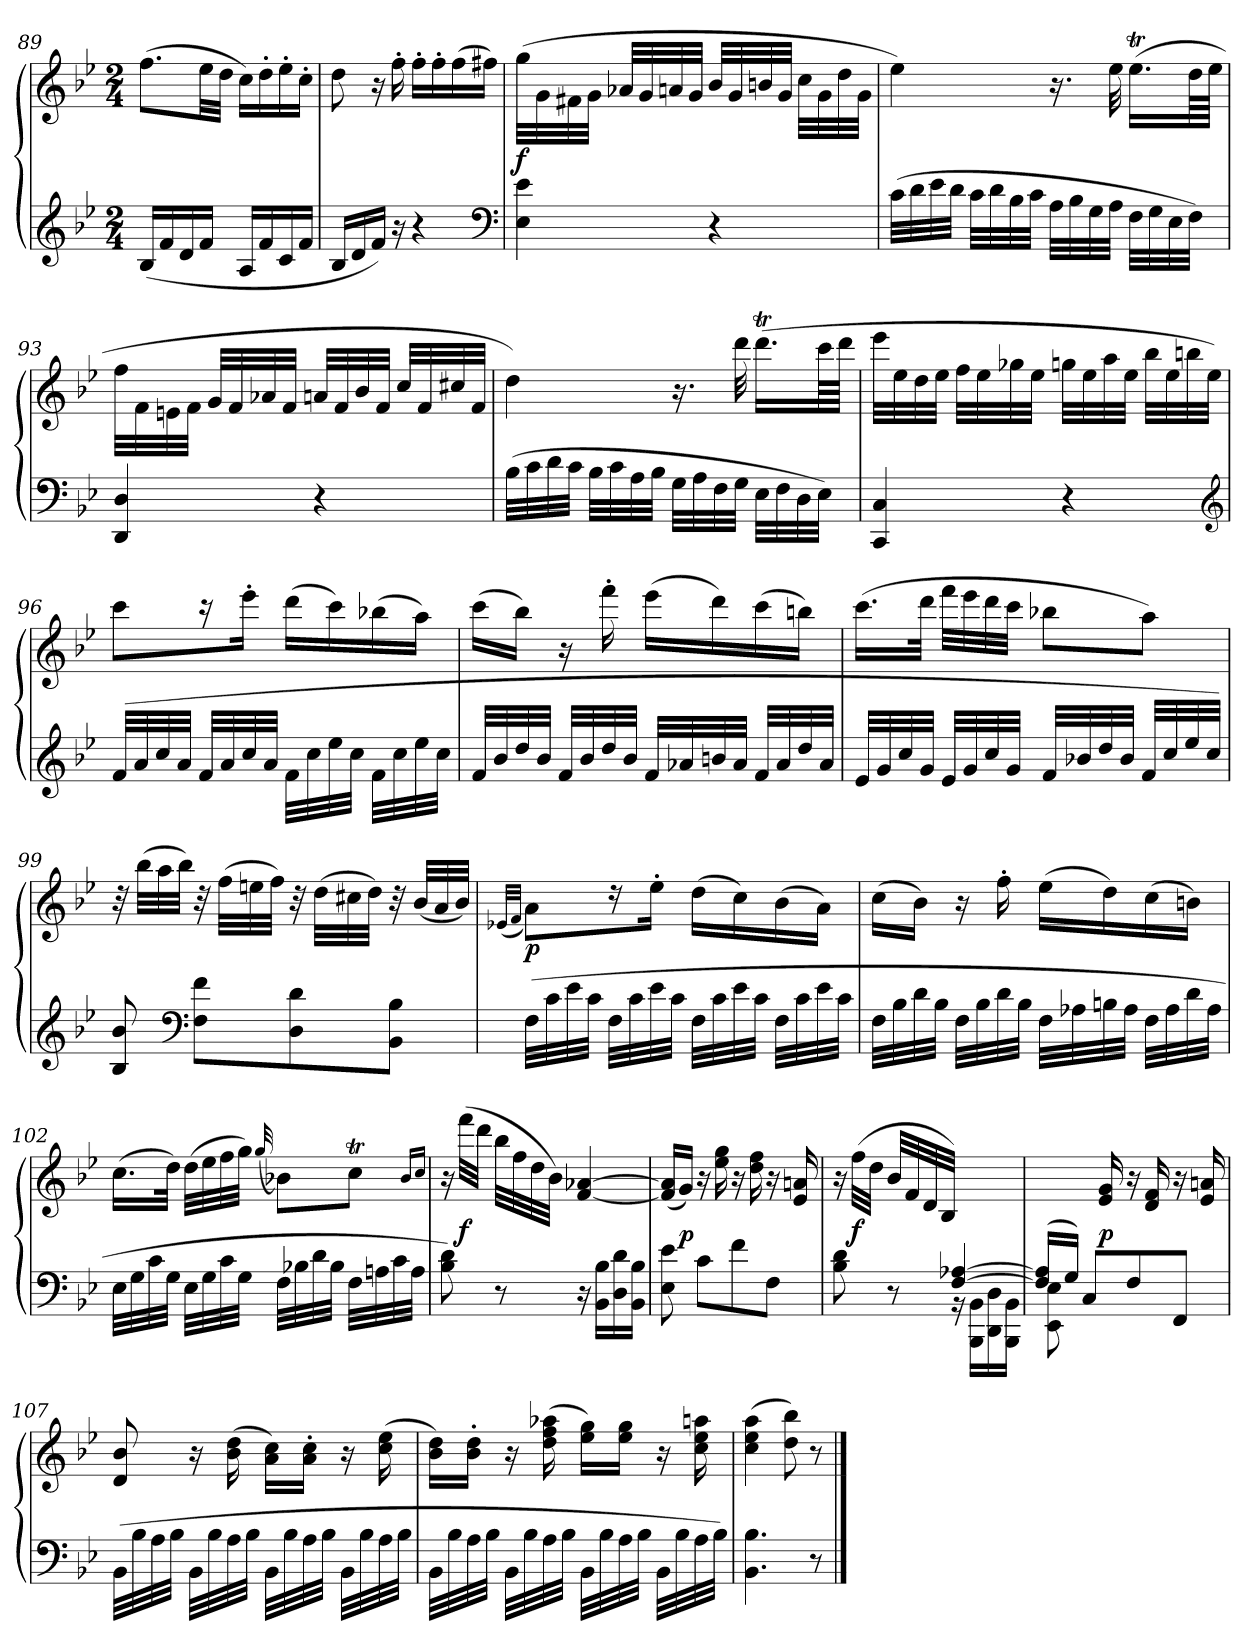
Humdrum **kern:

**kern	**kern	**dynam
*part1	*part1	*part1
*staff2	*staff1	*staff1/2
*clefG2	*clefG2	*
*k[b-e-]	*k[b-e-]	*
*M2/4	*M2/4	*
=89	=89	=89
(16B-LL	(8.ffL	.
16f	.	.
16d	.	.
16fJJ	32ee-LL	.
.	32ddJJJ	.
16ALL	16ccLL)	.
16f	16dd'	.
16c	16ee-'	.
16fJJ	16cc'JJ	.
=90	=90	=90
16B-LL	8dd	.
16d	.	.
16fJJ)	16r	.
16r	16ff'	.
4r	16ff'LL	.
.	16ff'	.
.	(16ff	.
.	16ff#XJJ)	.
*clefF4	*	*
=91	=91	=91
4E- 4e-	(32gg\LLL	f
.	32g\	.
.	32f#X\	.
.	32g\JJJ	.
.	32a-XLLL	.
.	32g	.
.	32an	.
.	32gJJJ	.
4r	32b-LLL	.
.	32g	.
.	32bn	.
.	32gJJJ	.
.	32ccLLL	.
.	32g	.
.	32dd	.
.	32gJJJ	.
=92	=92	=92
(32cLLL	4ee-)	.
32d	.	.
32e-	.	.
32dJJJ	.	.
32cLLL	.	.
32d	.	.
32B-	.	.
32cJJJ	.	.
32ALLL	16.r	.
32B-	.	.
32G	.	.
32AJJJ	32ee-	.
32FLLL	(16.ee-TLL	.
32G	.	.
32E-	.	.
32FJJJ)	64ddLL	.
.	64ee-JJJJ	.
=93	=93	=93
4DD 4D	32ffLLL	.
.	32f	.
.	32en	.
.	32fJJJ	.
.	32gLLL	.
.	32f	.
.	32a-X	.
.	32fJJJ	.
4r	32anLLL	.
.	32f	.
.	32b-	.
.	32fJJJ	.
.	32ccLLL	.
.	32f	.
.	32cc#X	.
.	32fJJJ	.
=94	=94	=94
(32B-LLL	4dd)	.
32c	.	.
32d	.	.
32cJJJ	.	.
32B-LLL	.	.
32c	.	.
32A	.	.
32B-JJJ	.	.
32GLLL	16.r	.
32A	.	.
32F	.	.
32GJJJ	32ddd	.
32E-LLL	(16.dddtLL	.
32F	.	.
32D	.	.
32E-JJJ)	64cccLL	.
.	64dddJJJJ	.
=95	=95	=95
4CC 4C	32eee-LLL	.
.	32ee-	.
.	32dd	.
.	32ee-JJJ	.
.	32ffLLL	.
.	32ee-	.
.	32gg-X	.
.	32ee-JJJ	.
4r	32ggnLLL	.
.	32ee-	.
.	32aa	.
.	32ee-JJJ	.
.	32bb-LLL	.
.	32ee-	.
.	32bbn	.
.	32ee-JJJ)	.
*clefG2	*	*
=96	=96	=96
(32fLLL	8cccL	.
32a	.	.
32cc	.	.
32aJJJ	.	.
32fLLL	16r	.
32a	.	.
32cc	16eee-'Jk	.
32aJJJ	.	.
32fLLL	(16dddLL	.
32cc	.	.
32ee-	16ccc)	.
32ccJJJ	.	.
32fLLL	(16bb-X	.
32cc	.	.
32ee-	16aaJJ)	.
32ccJJJ	.	.
=97	=97	=97
32fLLL	(16cccLL	.
32b-	.	.
32dd	16bb-JJ)	.
32b-JJJ	.	.
32fLLL	16r	.
32b-	.	.
32dd	16fff'	.
32b-JJJ	.	.
32fLLL	(16eee-LL	.
32a-X	.	.
32bn	16ddd)	.
32a-JJJ	.	.
32fLLL	(16ccc	.
32a-	.	.
32dd	16bbnJJ)	.
32a-JJJ	.	.
=98	=98	=98
32e-LLL	(16.cccLL	.
32g	.	.
32cc	.	.
32gJJJ	32dddJJk	.
32e-LLL	32fffLLL	.
32g	32eee-	.
32cc	32ddd	.
32gJJJ	32cccJJJ	.
32fLLL	8bb-XL	.
32b-X	.	.
32dd	.	.
32b-JJJ	.	.
32f/LLL	8aaJ)	.
32cc/	.	.
32ee-/	.	.
32cc/JJJ)	.	.
=99	=99	=99
8B- 8b-	32r	.
.	(32bb-LLL	.
.	32aa	.
.	32bb-JJJ)	.
*clefF4	*	*
8F 8fL	32r	.
.	(32ffLLL	.
.	32een	.
.	32ffJJJ)	.
8D 8d	32r	.
.	(32ddLLL	.
.	32cc#X	.
.	32ddJJJ)	.
8BB- 8B-J	32r	.
.	(32b-LLL	.
.	32a	.
.	32b-JJJ)	.
=100	=100	=100
.	(>32qe-XLLL	.
.	32qfJJJ	.
(32FLLL	8aL)	p
32c	.	.
32e-	.	.
32cJJJ	.	.
32FLLL	16r	.
32c	.	.
32e-	16ee-'Jk	.
32cJJJ	.	.
32FLLL	(16ddLL	.
32c	.	.
32e-	16cc)	.
32cJJJ	.	.
32FLLL	(16b-	.
32c	.	.
32e-	16aJJ)	.
32cJJJ	.	.
=101	=101	=101
32FLLL	(16ccLL	.
32B-	.	.
32d	16b-JJ)	.
32B-JJJ	.	.
32FLLL	16r	.
32B-	.	.
32d	16ff'	.
32B-JJJ	.	.
32FLLL	(16ee-LL	.
32A-X	.	.
32Bn	16dd)	.
32A-JJJ	.	.
32FLLL	(16cc	.
32A-	.	.
32d	16bnJJ)	.
32A-JJJ	.	.
=102	=102	=102
32E-LLL	(16.ccLL	.
32G	.	.
32c	.	.
32GJJJ	32ddJJk)	.
32E-LLL	(32ddLLL	.
32G	32ee-	.
32c	32ff	.
32GJJJ	32ggJJJ)	.
.	(32qqgg	.
32FLLL	8b-XL)	.
32B-X	.	.
32d	.	.
32B-JJJ	.	.
32FLLL	8ccTJ	.
32An	.	.
32c	.	.
32AJJJ	.	.
.	16qb-TTTLL	.
.	16qccJJ	.
=103	=103	=103
8B- 8d)	16r	.
.	(32fffLLL	f
.	32dddJJJ	.
8r	32bb-LLL	.
.	32ff	.
.	32dd	.
.	32b-JJJ)	.
16r	[4f [4a-X	.
16BB- 16B-LL	.	.
16D 16d	.	.
16BB- 16B-JJ	.	.
=104	=104	=104
8E- 8e-	(16f] 16a-]LL	.
.	16gJJ)	p
8cL	16r	.
.	16ee- 16gg	.
8f	16r	.
.	16dd 16ff	.
8FJ	16r	.
.	16e- 16an	.
=105	=105	=105
*^	*	*
4ryy	8B- 8d	16r	.
.	.	(32ffLLL	f
.	.	32ddJJJ	.
.	8r	32b-LLL	.
.	.	32f	.
.	.	32d	.
.	.	32B-JJJ)	.
[4F [4A-X	16rBB	4ryy	.
.	16BBB- 16BB-LL	.	.
.	16DD 16D	.	.
.	16BBB- 16BB-JJ	.	.
=106	=106	=106	=106
(16F] 16A-]LL	8EE- 8E-	8ryy	.
16GJJ)	.	.	.
8ryy	8CL	16ryy	.
.	.	16e- 16g	p
4ryy	8F	16r	.
.	.	16d 16f	.
.	8FFJ	16r	.
.	.	16e- 16an	.
*v	*v	*	*
=107	=107	=107
(32BB-LLL	8d 8b-	.
32B-	.	.
32A	.	.
32B-JJJ	.	.
32BB-LLL	16r	.
32B-	.	.
32A	(16b- 16dd	.
32B-JJJ	.	.
32BB-LLL	16a 16ccLL)	.
32B-	.	.
32A	16a' 16cc'JJ	.
32B-JJJ	.	.
32BB-LLL	16r	.
32B-	.	.
32A	(16cc 16ee-	.
32B-JJJ	.	.
=108	=108	=108
32BB-LLL	16b- 16ddLL)	.
32B-	.	.
32A	16b-' 16dd'JJ	.
32B-JJJ	.	.
32BB-LLL	16r	.
32B-	.	.
32A	(16dd 16ff 16aa-X	.
32B-JJJ	.	.
32BB-LLL	16ee- 16ggLL)	.
32B-	.	.
32A	16ee- 16ggJJ	.
32B-JJJ	.	.
32BB-LLL	16r	.
32B-	.	.
32A	16cc 16ee- 16aan	.
32B-JJJ)	.	.
=109	=109	=109
4.BB- 4.B-	(4cc 4ee- 4aa	.
.	8dd 8bb-)	.
8r	8r	.
==	==	==
*-	*-	*-
